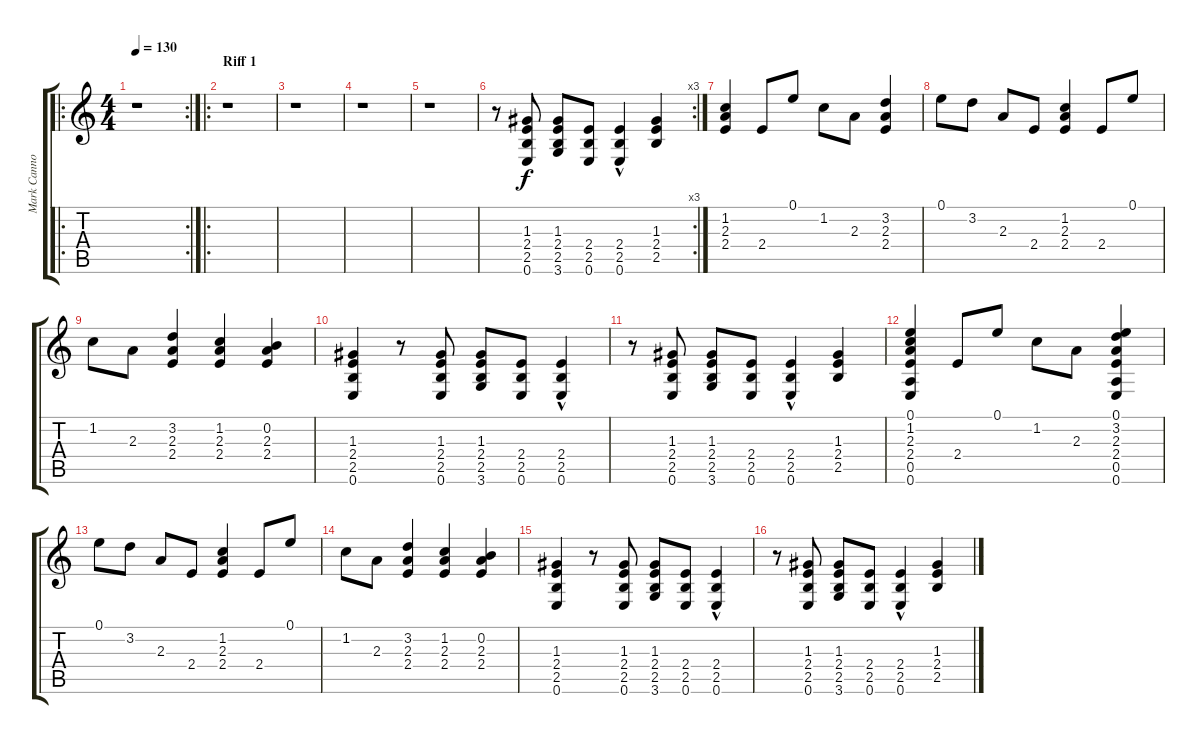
\track ("Mark Cannon" "Mark Canno") {instrument distortionguitar}
\staff {score tabs}
\tuning (E4 B3 G3 D3 A2 E2) {hide}
\ro
\rc 2
\ts (4 4)
\tempo 130
\clef g2
\ks c
r.1{dy f instrument distortionguitar} |
\ro
\section ("" "Riff 1")
r.1 |
r.1 |
r.1 |
r.1 |
\rc 3
r.8 (1.3 2.4 2.5 0.6).8 (1.3 2.4 2.5 3.6).8 (2.4 2.5 0.6).8 (2.4 2.5 0.6{hac}).4 (1.3 2.4 2.5).4 |
(1.2 2.3 2.4).4 2.4.8 0.1.8 1.2.8 2.3.8 (3.2 2.3 2.4).4 |
0.1.8 3.2.8 2.3.8 2.4.8 (1.2 2.3 2.4).4 2.4.8 0.1.8 |
1.2.8 2.3.8 (3.2 2.3 2.4).4 (1.2 2.3 2.4).4 (0.2 2.3 2.4).4 |
(1.3 2.4 2.5 0.6).4 r.8 (1.3 2.4 2.5 0.6).8 (1.3 2.4 2.5 3.6).8 (2.4 2.5 0.6).8 (2.4 2.5 0.6{hac}).4 |
r.8 (1.3 2.4 2.5 0.6).8 (1.3 2.4 2.5 3.6).8 (2.4 2.5 0.6).8 (2.4 2.5 0.6{hac}).4 (1.3 2.4 2.5).4 |
(0.1 1.2 2.3 2.4 0.5 0.6).4 2.4.8 0.1.8 1.2.8 2.3.8 (0.1 3.2 2.3 2.4 0.5 0.6).4 |
0.1.8 3.2.8 2.3.8 2.4.8 (1.2 2.3 2.4).4 2.4.8 0.1.8 |
1.2.8 2.3.8 (3.2 2.3 2.4).4 (1.2 2.3 2.4).4 (0.2 2.3 2.4).4 |
(1.3 2.4 2.5 0.6).4 r.8 (1.3 2.4 2.5 0.6).8 (1.3 2.4 2.5 3.6).8 (2.4 2.5 0.6).8 (2.4 2.5 0.6{hac}).4 |
r.8 (1.3 2.4 2.5 0.6).8 (1.3 2.4 2.5 3.6).8 (2.4 2.5 0.6).8 (2.4 2.5 0.6{hac}).4 (1.3 2.4 2.5).4
